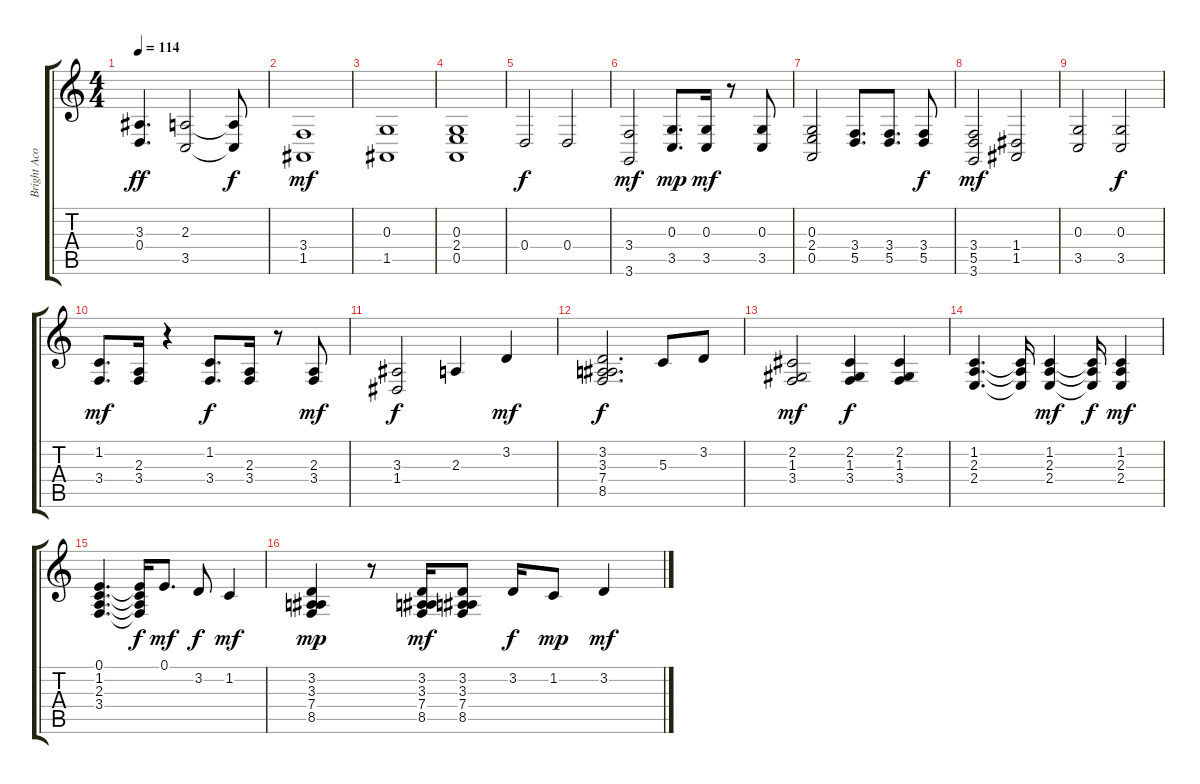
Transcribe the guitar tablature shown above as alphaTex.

\track ("Bright Acoustic Piano" "Bright Aco") {instrument brightacousticpiano}
\staff {score tabs}
\tuning (E4 B3 G3 D3 A2 E2) {hide}
\ts (4 4)
\tempo 114
\clef g2
\ks c
(3.3 0.4).4{d dy ff} (2.3 3.5).2 (2.3{t} 3.5{t}).8{dy f} |
(3.4 1.5).1{dy mf} |
(0.3 1.5).1 |
(0.3 2.4 0.5).1 |
0.4.2{dy f} 0.4.2 |
(3.4 3.6).2{dy mf} (0.3 3.5).8{d dy mp} (0.3 3.5).16{dy mf} r.8 (0.3 3.5).8 |
(0.3 2.4 0.5).2 (3.4 5.5).8{d} (3.4 5.5).8{d} (3.4 5.5).8{dy f} |
(3.4 5.5 3.6).2{dy mf} (1.4 1.5).2 |
(0.3 3.5).2 (0.3 3.5).2{dy f} |
(1.2 3.4).8{d dy mf} (2.3 3.4).16 r.4 (1.2 3.4).8{d dy f} (2.3 3.4).16 r.8 (2.3 3.4).8{dy mf} |
(3.3 1.4).2{dy f} 2.3.4 3.2.4{dy mf} |
(3.2 3.3 7.4 8.5).2{d dy f} 5.3.8 3.2.8 |
(2.2 1.3 3.4).2{dy mf} (2.2 1.3 3.4).4{dy f} (2.2 1.3 3.4).4 |
(1.2 2.3 2.4).4{d} (1.2{t} 2.3{t} 2.4{t}).16 (1.2 2.3 2.4).4{dy mf} (1.2{t} 2.3{t} 2.4{t}).16{dy f} (1.2 2.3 2.4).4{dy mf} |
(0.1 1.2 2.3 3.4).4{d} (0.1{t} 1.2{t} 2.3{t} 3.4{t}).16{dy f} 0.1.8{d dy mf} 3.2.8{dy f} 1.2.4{dy mf} |
(3.2 3.3 7.4 8.5).4{dy mp} r.8 (3.2 3.3 7.4 8.5).16{dy mf} (3.2 3.3 7.4 8.5).8 3.2.16{dy f} 1.2.8{dy mp} 3.2.4{dy mf}
